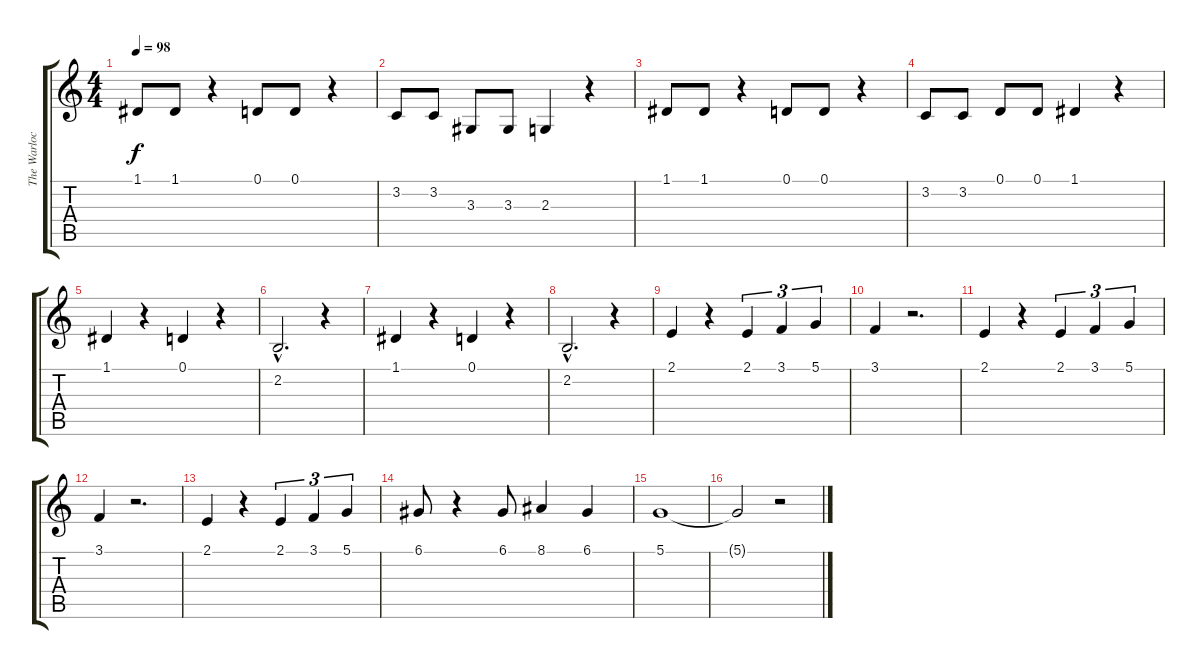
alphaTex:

\track ("The Warlock/The Dime 333" "The Warloc") {instrument oboe}
\staff {score tabs}
\tuning (D4 A3 F3 C3 G2 D2) {hide}
\ts (4 4)
\tempo 98
\clef g2
\ks c
1.1.8{dy f} 1.1.8 r.4 0.1.8 0.1.8 r.4 |
3.2.8 3.2.8 3.3.8 3.3.8 2.3.4 r.4 |
1.1.8 1.1.8 r.4 0.1.8 0.1.8 r.4 |
3.2.8 3.2.8 0.1.8 0.1.8 1.1.4 r.4 |
1.1.4 r.4 0.1.4 r.4 |
2.2{hac}.2{d} r.4 |
1.1.4 r.4 0.1.4 r.4 |
2.2{hac}.2{d} r.4 |
2.1.4 r.4 2.1.4{tu (3 2)} 3.1.4{tu (3 2)} 5.1.4{tu (3 2)} |
3.1.4 r.2{d} |
2.1.4 r.4 2.1.4{tu (3 2)} 3.1.4{tu (3 2)} 5.1.4{tu (3 2)} |
3.1.4 r.2{d} |
2.1.4 r.4 2.1.4{tu (3 2)} 3.1.4{tu (3 2)} 5.1.4{tu (3 2)} |
6.1.8 r.4 6.1.8 8.1.4 6.1.4 |
5.1.1 |
5.1{t}.2 r.2
